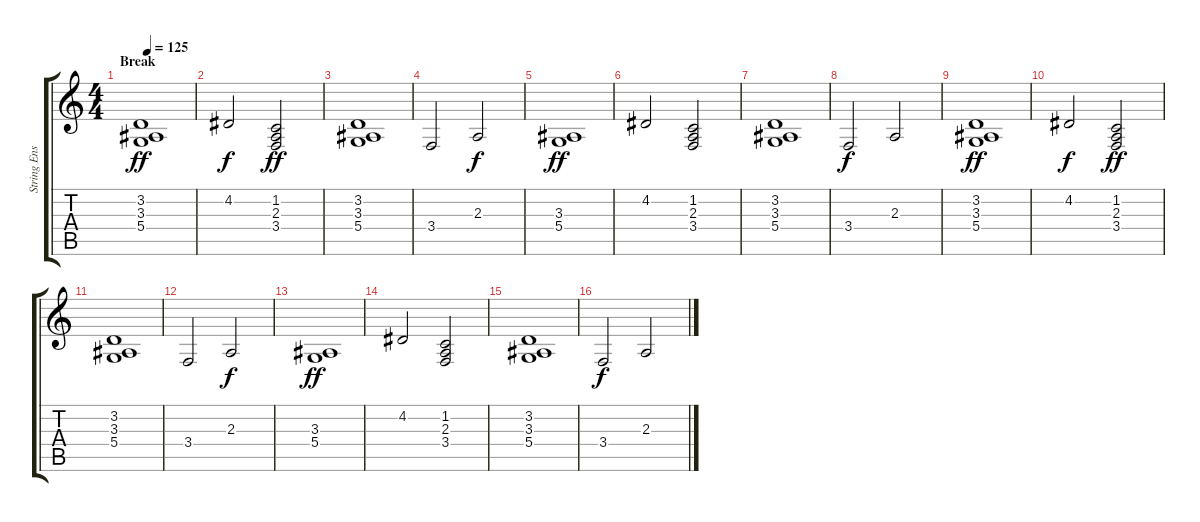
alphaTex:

\track ("String Ensemble I" "String Ens") {instrument stringensemble2}
\staff {score tabs}
\tuning (E4 B3 G3 D3 A2 E2) {hide}
\ts (4 4)
\section ("" "Break")
\tempo 125
\clef g2
\ks c
(3.2 3.3 5.4).1{dy ff} |
4.2.2{dy f} (1.2 2.3 3.4).2{dy ff} |
(3.2 3.3 5.4).1 |
3.4.2 2.3.2{dy f} |
(3.3 5.4).1{dy ff} |
4.2.2 (1.2 2.3 3.4).2 |
(3.2 3.3 5.4).1 |
3.4.2{dy f} 2.3.2 |
(3.2 3.3 5.4).1{dy ff} |
4.2.2{dy f} (1.2 2.3 3.4).2{dy ff} |
(3.2 3.3 5.4).1 |
3.4.2 2.3.2{dy f} |
(3.3 5.4).1{dy ff} |
4.2.2 (1.2 2.3 3.4).2 |
(3.2 3.3 5.4).1 |
3.4.2{dy f} 2.3.2
